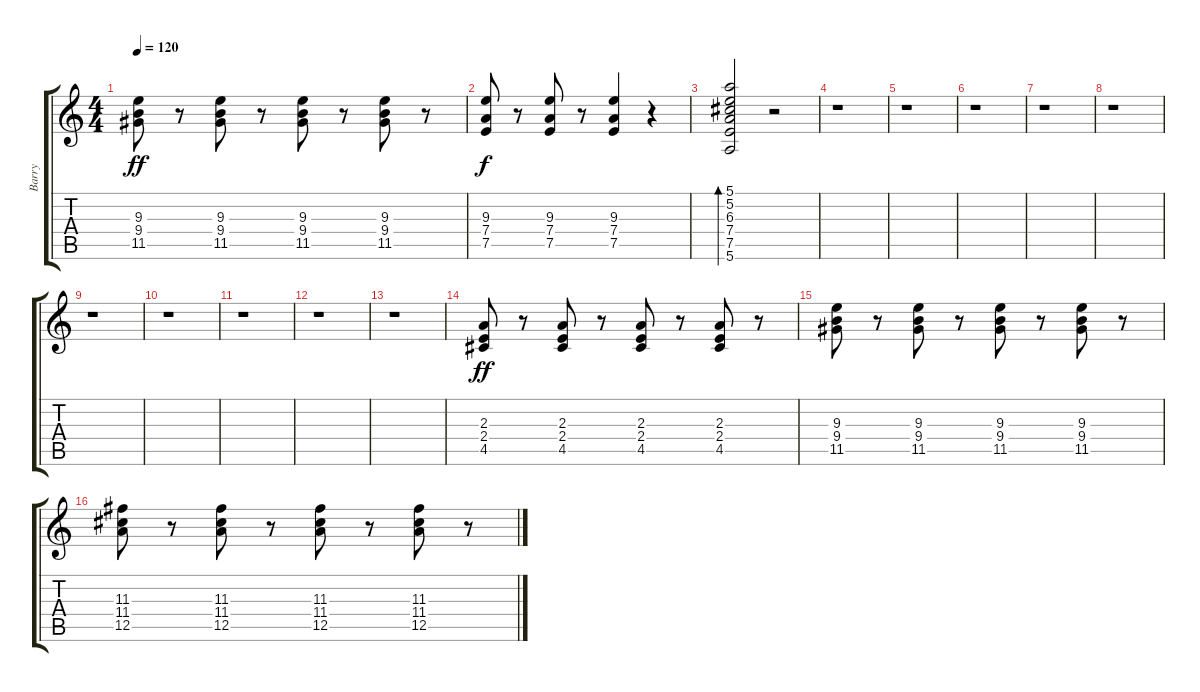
\track ("Barry" "Barry") {instrument overdrivenguitar}
\staff {score tabs}
\tuning (E4 B3 G3 D3 A2 E2) {hide}
\ts (4 4)
\tempo 120
\clef g2
\ks c
(9.3 9.4 11.5).8{dy ff} r.8 (9.3 9.4 11.5).8 r.8 (9.3 9.4 11.5).8 r.8 (9.3 9.4 11.5).8 r.8 |
(9.3 7.4 7.5).8{dy f} r.8 (9.3 7.4 7.5).8 r.8 (9.3 7.4 7.5).4{instrument electricguitarclean} r.4 |
(5.1 5.2 6.3 7.4 7.5 5.6).2{bd 240 volume 12 instrument electricguitarclean} r.2 |
r.1 |
r.1 |
r.1 |
r.1 |
r.1 |
r.1 |
r.1 |
r.1 |
r.1 |
r.1 |
(2.3 2.4 4.5).8{dy ff volume 12 instrument overdrivenguitar} r.8 (2.3 2.4 4.5).8 r.8 (2.3 2.4 4.5).8 r.8 (2.3 2.4 4.5).8 r.8 |
(9.3 9.4 11.5).8 r.8 (9.3 9.4 11.5).8 r.8 (9.3 9.4 11.5).8 r.8 (9.3 9.4 11.5).8 r.8 |
(11.3 11.4 12.5).8 r.8 (11.3 11.4 12.5).8 r.8 (11.3 11.4 12.5).8 r.8 (11.3 11.4 12.5).8 r.8
